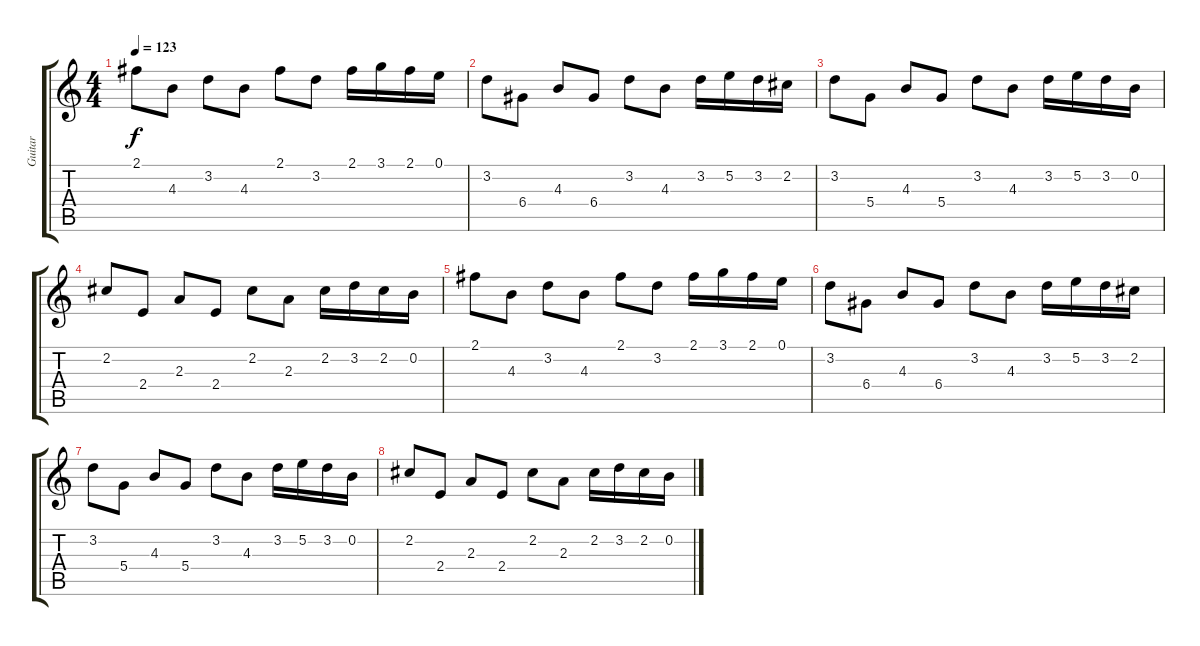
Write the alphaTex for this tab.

\track ("Guitar" "Guitar") {instrument overdrivenguitar}
\staff {score tabs}
\tuning (E4 B3 G3 D3 A2 E2) {hide}
\ts (4 4)
\tempo 123
\clef g2
\ks c
2.1.8{dy f} 4.3.8 3.2.8 4.3.8 2.1.8 3.2.8 2.1.16 3.1.16 2.1.16 0.1.16 |
3.2.8 6.4.8 4.3.8 6.4.8 3.2.8 4.3.8 3.2.16 5.2.16 3.2.16 2.2.16 |
3.2.8 5.4.8 4.3.8 5.4.8 3.2.8 4.3.8 3.2.16 5.2.16 3.2.16 0.2.16 |
2.2.8 2.4.8 2.3.8 2.4.8 2.2.8 2.3.8 2.2.16 3.2.16 2.2.16 0.2.16 |
2.1.8 4.3.8 3.2.8 4.3.8 2.1.8 3.2.8 2.1.16 3.1.16 2.1.16 0.1.16 |
3.2.8 6.4.8 4.3.8 6.4.8 3.2.8 4.3.8 3.2.16 5.2.16 3.2.16 2.2.16 |
3.2.8 5.4.8 4.3.8 5.4.8 3.2.8 4.3.8 3.2.16 5.2.16 3.2.16 0.2.16 |
2.2.8 2.4.8 2.3.8 2.4.8 2.2.8 2.3.8 2.2.16 3.2.16 2.2.16 0.2.16
